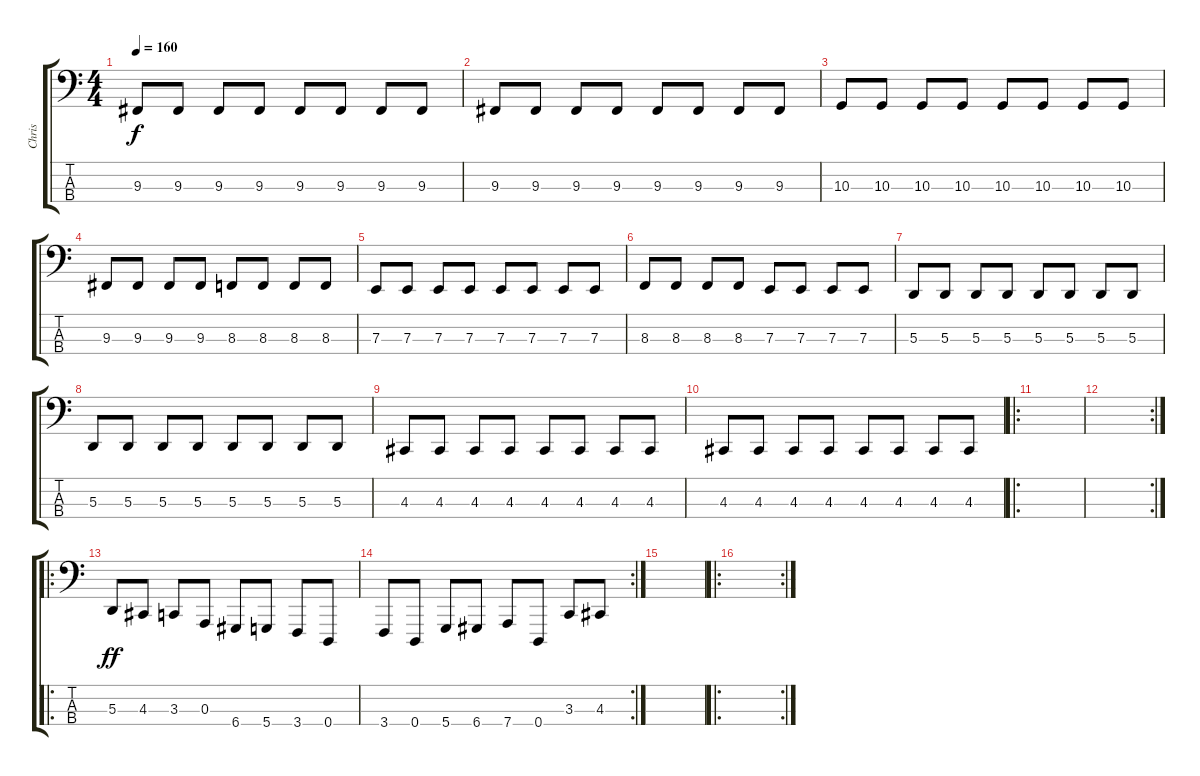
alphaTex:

\track ("Chris" "Chris") {instrument lead8bassandlead}
\staff {score tabs}
\tuning (G2 D2 A1 D1) {hide}
\ts (4 4)
\tempo 160
\clef f4
\ks c
9.3.8{dy f} 9.3.8 9.3.8 9.3.8 9.3.8 9.3.8 9.3.8 9.3.8 |
9.3.8 9.3.8 9.3.8 9.3.8 9.3.8 9.3.8 9.3.8 9.3.8 |
10.3.8 10.3.8 10.3.8 10.3.8 10.3.8 10.3.8 10.3.8 10.3.8 |
9.3.8 9.3.8 9.3.8 9.3.8 8.3.8 8.3.8 8.3.8 8.3.8 |
7.3.8 7.3.8 7.3.8 7.3.8 7.3.8 7.3.8 7.3.8 7.3.8 |
8.3.8 8.3.8 8.3.8 8.3.8 7.3.8 7.3.8 7.3.8 7.3.8 |
5.3.8 5.3.8 5.3.8 5.3.8 5.3.8 5.3.8 5.3.8 5.3.8 |
5.3.8 5.3.8 5.3.8 5.3.8 5.3.8 5.3.8 5.3.8 5.3.8 |
4.3.8 4.3.8 4.3.8 4.3.8 4.3.8 4.3.8 4.3.8 4.3.8 |
4.3.8 4.3.8 4.3.8 4.3.8 4.3.8 4.3.8 4.3.8 4.3.8 |
\ro
|
\rc 2
|
\ro
5.3.8{dy ff} 4.3.8 3.3.8 0.3.8 6.4.8 5.4.8 3.4.8 0.4.8 |
\rc 2
3.4.8 0.4.8 5.4.8 6.4.8 7.4.8 0.4.8 3.3.8 4.3.8 |
|
\ro
\rc 2
